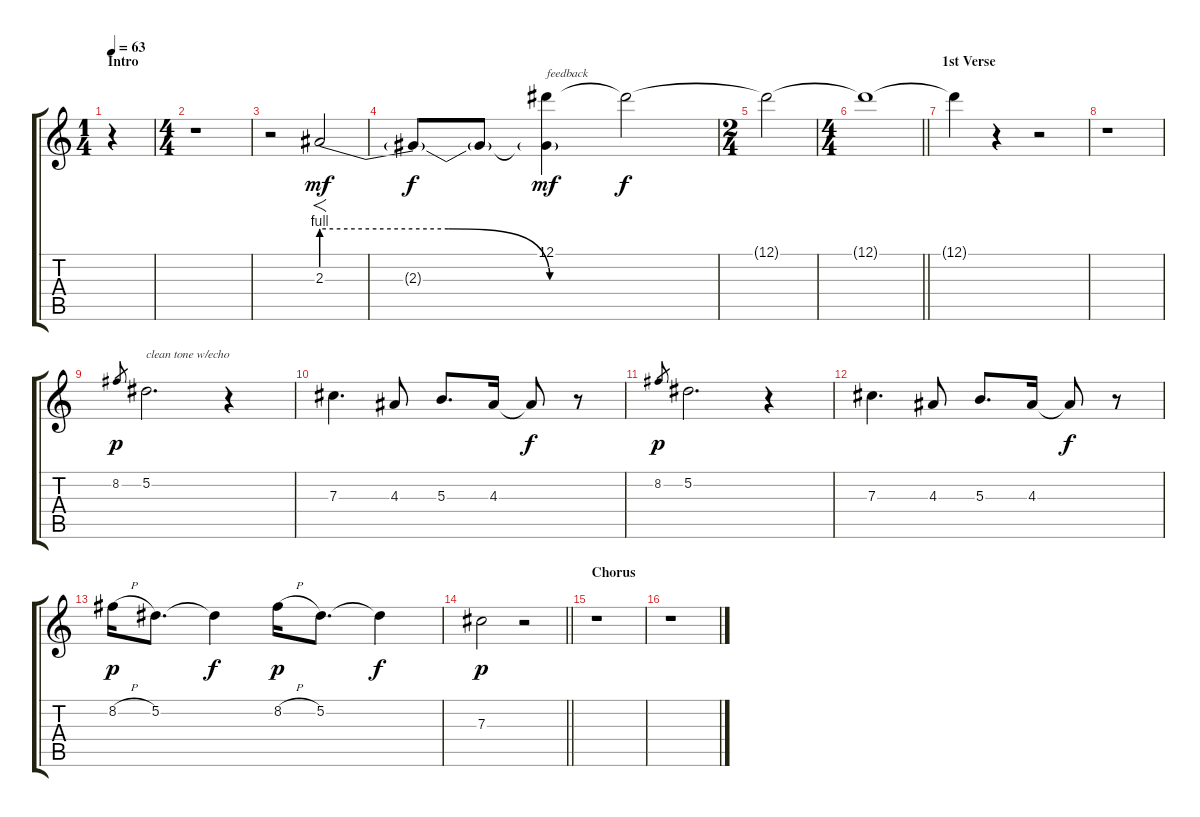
\track "" {instrument overdrivenguitar}
\staff {score tabs}
\tuning (Eb4 Bb3 Gb3 Db3 Ab2 Eb2) {hide}
\ts (1 4)
\section ("" "Intro")
\tempo 63
\clef g2
\ks c
r.4{dy mf instrument overdrivenguitar} |
\ts (4 4)
r.1 |
r.2 2.3{be (custom 0 4 25 4 45 0 60 0)}.2{f} |
2.3{t}.8{dy f} 2.3{t}.8 (12.1 2.3{t}).4{txt "feedback" dy mf} 12.1{t}.2{dy f} |
\ts (2 4)
12.1{t}.2 |
\ts (4 4)
\barLineRight lightlight
12.1{t}.1 |
\section ("" "1st Verse")
12.1{t}.4 r.4 r.2{instrument electricguitarjazz} |
r.1 |
8.2.8{gr dy p} 5.2.2{d txt "clean tone w/echo" instrument electricguitarjazz} r.4 |
7.3.4{d} 4.3.8 5.3.8{d} 4.3.16 4.3{t}.8{dy f} r.8 |
8.2.8{gr dy p} 5.2.2{d} r.4 |
7.3.4{d} 4.3.8 5.3.8{d} 4.3.16 4.3{t}.8{dy f} r.8 |
8.2{h}.16{dy p} 5.2.8{d} 5.2{t}.4{dy f} 8.2{h}.16{dy p} 5.2.8{d} 5.2{t}.4{dy f} |
\barLineRight lightlight
7.3.2{dy p} r.2 |
\section ("" "Chorus")
r.1 |
r.1
